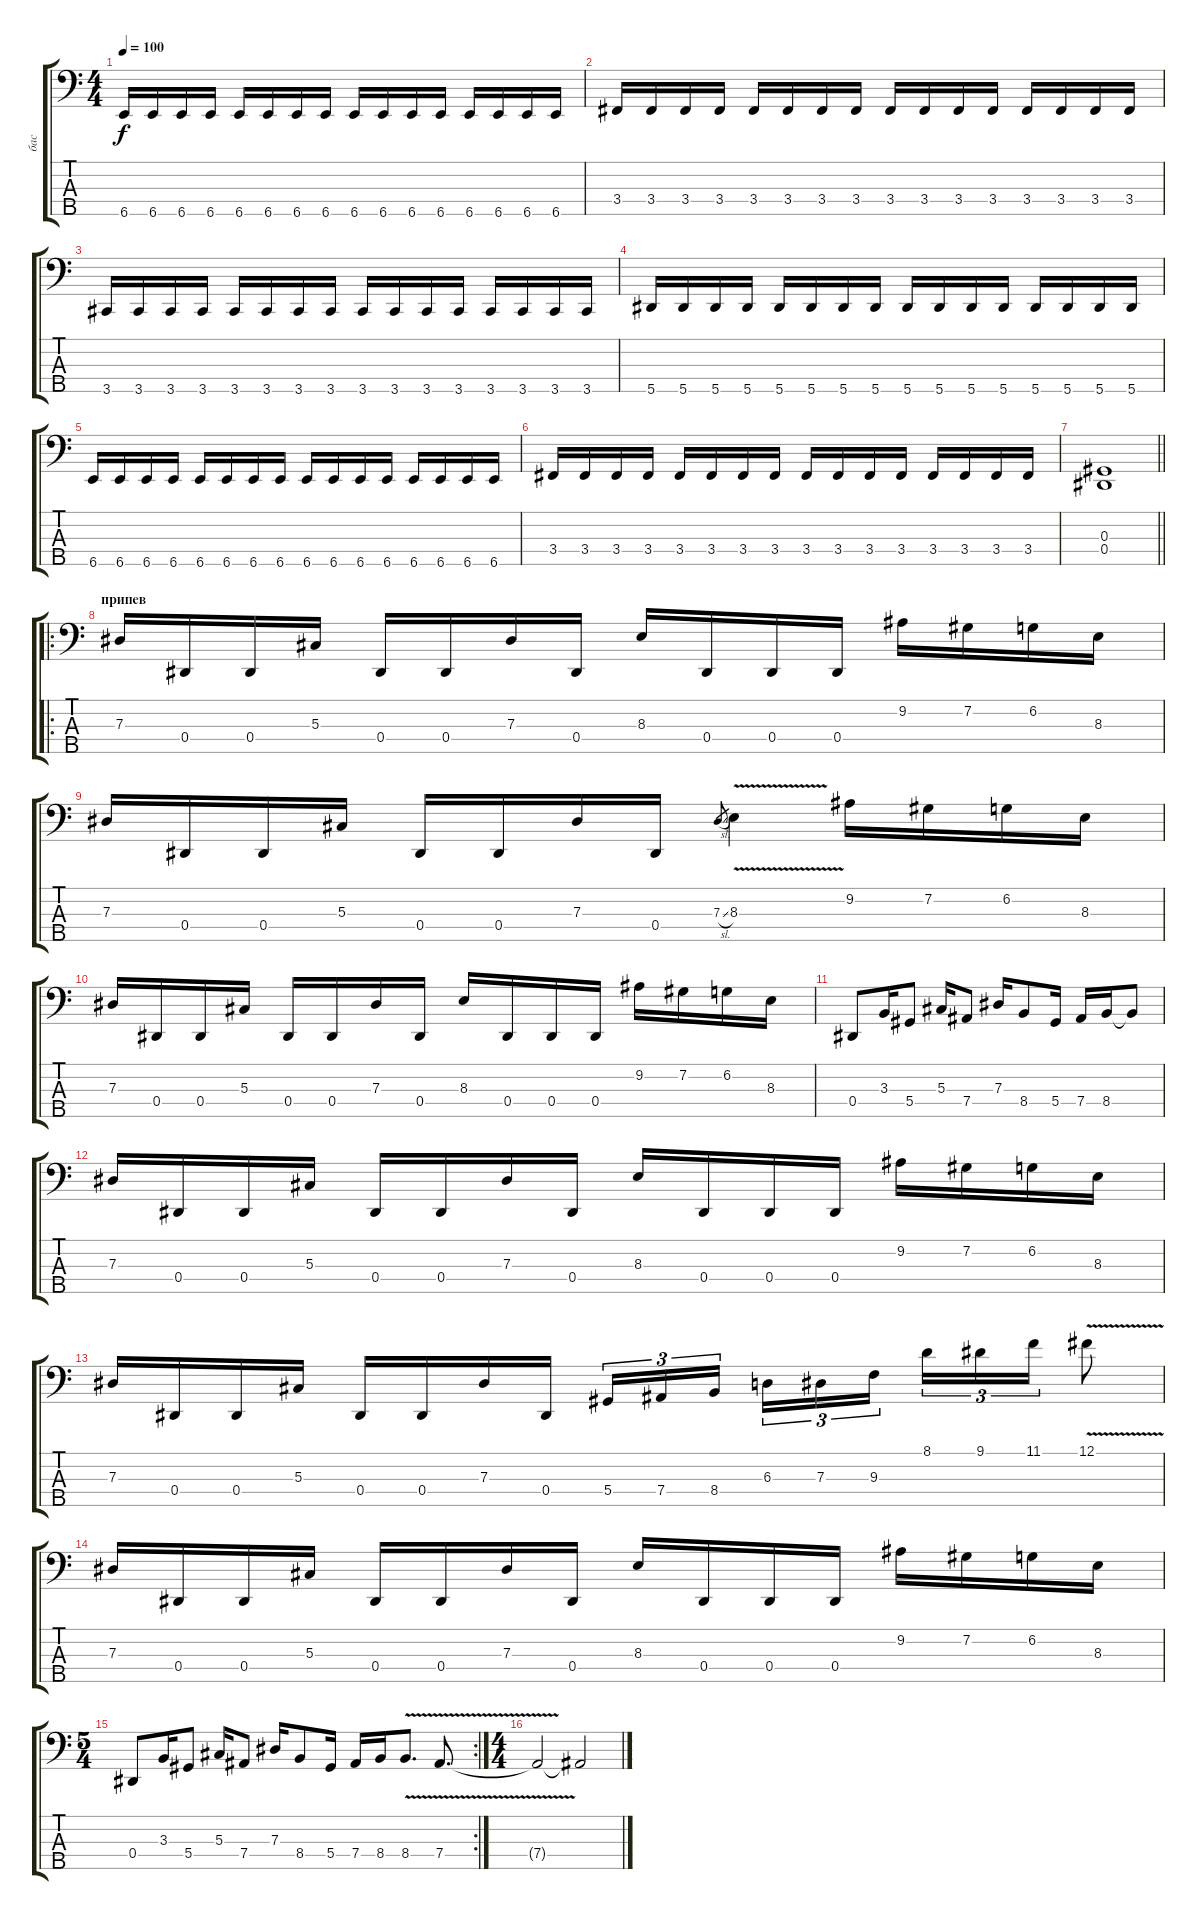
\track ("бас" "бас") {instrument electricbassfinger}
\staff {score tabs}
\tuning (Gb2 Db2 Ab1 Eb1 Bb0) {hide}
\ts (4 4)
\tempo 100
\clef f4
\ks c
6.5.16{dy f} 6.5.16 6.5.16 6.5.16 6.5.16 6.5.16 6.5.16 6.5.16 6.5.16 6.5.16 6.5.16 6.5.16 6.5.16 6.5.16 6.5.16 6.5.16 |
3.4.16 3.4.16 3.4.16 3.4.16 3.4.16 3.4.16 3.4.16 3.4.16 3.4.16 3.4.16 3.4.16 3.4.16 3.4.16 3.4.16 3.4.16 3.4.16 |
3.5.16 3.5.16 3.5.16 3.5.16 3.5.16 3.5.16 3.5.16 3.5.16 3.5.16 3.5.16 3.5.16 3.5.16 3.5.16 3.5.16 3.5.16 3.5.16 |
5.5.16 5.5.16 5.5.16 5.5.16 5.5.16 5.5.16 5.5.16 5.5.16 5.5.16 5.5.16 5.5.16 5.5.16 5.5.16 5.5.16 5.5.16 5.5.16 |
6.5.16 6.5.16 6.5.16 6.5.16 6.5.16 6.5.16 6.5.16 6.5.16 6.5.16 6.5.16 6.5.16 6.5.16 6.5.16 6.5.16 6.5.16 6.5.16 |
3.4.16 3.4.16 3.4.16 3.4.16 3.4.16 3.4.16 3.4.16 3.4.16 3.4.16 3.4.16 3.4.16 3.4.16 3.4.16 3.4.16 3.4.16 3.4.16 |
\barLineRight lightlight
(0.3 0.4).1 |
\ro
\section ("" "припев")
7.3.16 0.4.16 0.4.16 5.3.16 0.4.16 0.4.16 7.3.16 0.4.16 8.3.16 0.4.16 0.4.16 0.4.16 9.2.16 7.2.16 6.2.16 8.3.16 |
7.3.16 0.4.16 0.4.16 5.3.16 0.4.16 0.4.16 7.3.16 0.4.16 7.3{sl}.8{gr} 8.3{v}.4 9.2.16 7.2.16 6.2.16 8.3.16 |
7.3.16 0.4.16 0.4.16 5.3.16 0.4.16 0.4.16 7.3.16 0.4.16 8.3.16 0.4.16 0.4.16 0.4.16 9.2.16 7.2.16 6.2.16 8.3.16 |
0.4.8 3.3.16 5.4.8 5.3.16 7.4.8 7.3.16 8.4.8 5.4.16 7.4.16 8.4.16 8.4{t}.8 |
7.3.16 0.4.16 0.4.16 5.3.16 0.4.16 0.4.16 7.3.16 0.4.16 8.3.16 0.4.16 0.4.16 0.4.16 9.2.16 7.2.16 6.2.16 8.3.16 |
7.3.16 0.4.16 0.4.16 5.3.16 0.4.16 0.4.16 7.3.16 0.4.16 5.4.16{tu (3 2)} 7.4.16{tu (3 2)} 8.4.16{tu (3 2) beam splitsecondary} 6.3.16{tu (3 2)} 7.3.16{tu (3 2)} 9.3.16{tu (3 2)} 8.1.16{tu (3 2)} 9.1.16{tu (3 2)} 11.1.16{tu (3 2)} 12.1{v}.8 |
7.3.16 0.4.16 0.4.16 5.3.16 0.4.16 0.4.16 7.3.16 0.4.16 8.3.16 0.4.16 0.4.16 0.4.16 9.2.16 7.2.16 6.2.16 8.3.16 |
\rc 2
\ts (5 4)
0.4.8 3.3.16 5.4.8 5.3.16 7.4.8 7.3.16 8.4.8 5.4.16 7.4.16 8.4.16 8.4{v}.8{d} 7.4{v}.8{d} |
\ts (4 4)
7.4{t}.2 7.4{t}.2
